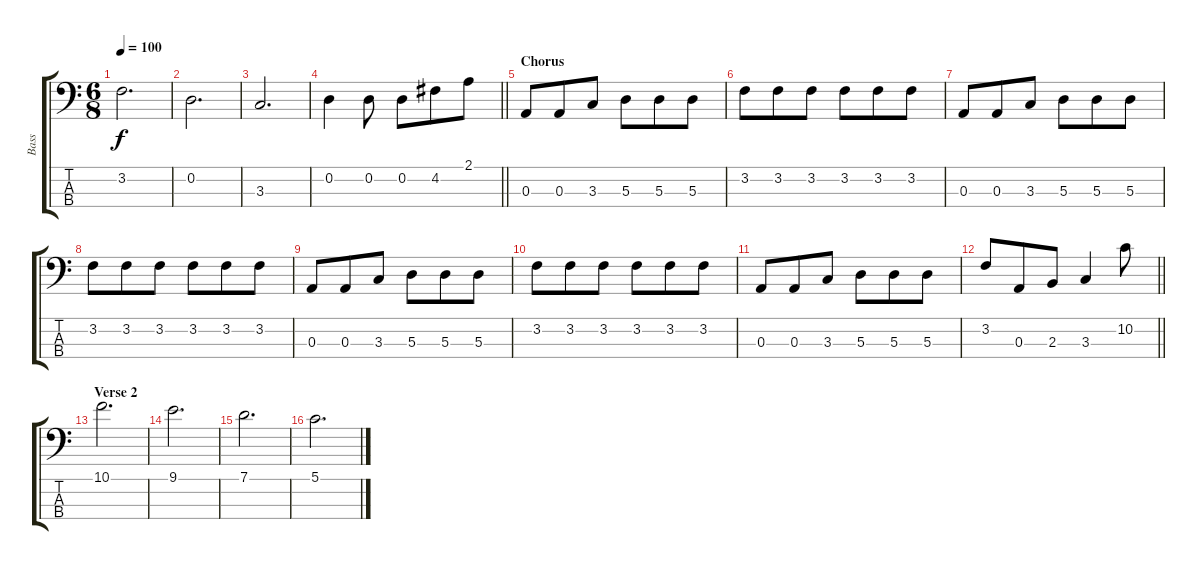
\track ("Bass" "Bass") {instrument electricbassfinger}
\staff {score tabs}
\tuning (G2 D2 A1 E1) {hide}
\ts (6 8)
\tempo 100
\clef f4
\ks c
3.2.2{d dy f} |
0.2.2{d} |
3.3.2{d} |
\barLineRight lightlight
0.2.4 0.2.8 0.2.8 4.2.8 2.1.8 |
\section ("" "Chorus")
0.3.8 0.3.8 3.3.8 5.3.8 5.3.8 5.3.8 |
3.2.8 3.2.8 3.2.8 3.2.8 3.2.8 3.2.8 |
0.3.8 0.3.8 3.3.8 5.3.8 5.3.8 5.3.8 |
3.2.8 3.2.8 3.2.8 3.2.8 3.2.8 3.2.8 |
0.3.8 0.3.8 3.3.8 5.3.8 5.3.8 5.3.8 |
3.2.8 3.2.8 3.2.8 3.2.8 3.2.8 3.2.8 |
0.3.8 0.3.8 3.3.8 5.3.8 5.3.8 5.3.8 |
\barLineRight lightlight
3.2.8 0.3.8 2.3.8 3.3.4 10.2.8 |
\section ("" "Verse 2")
10.1.2{d} |
9.1.2{d} |
7.1.2{d} |
5.1.2{d}
